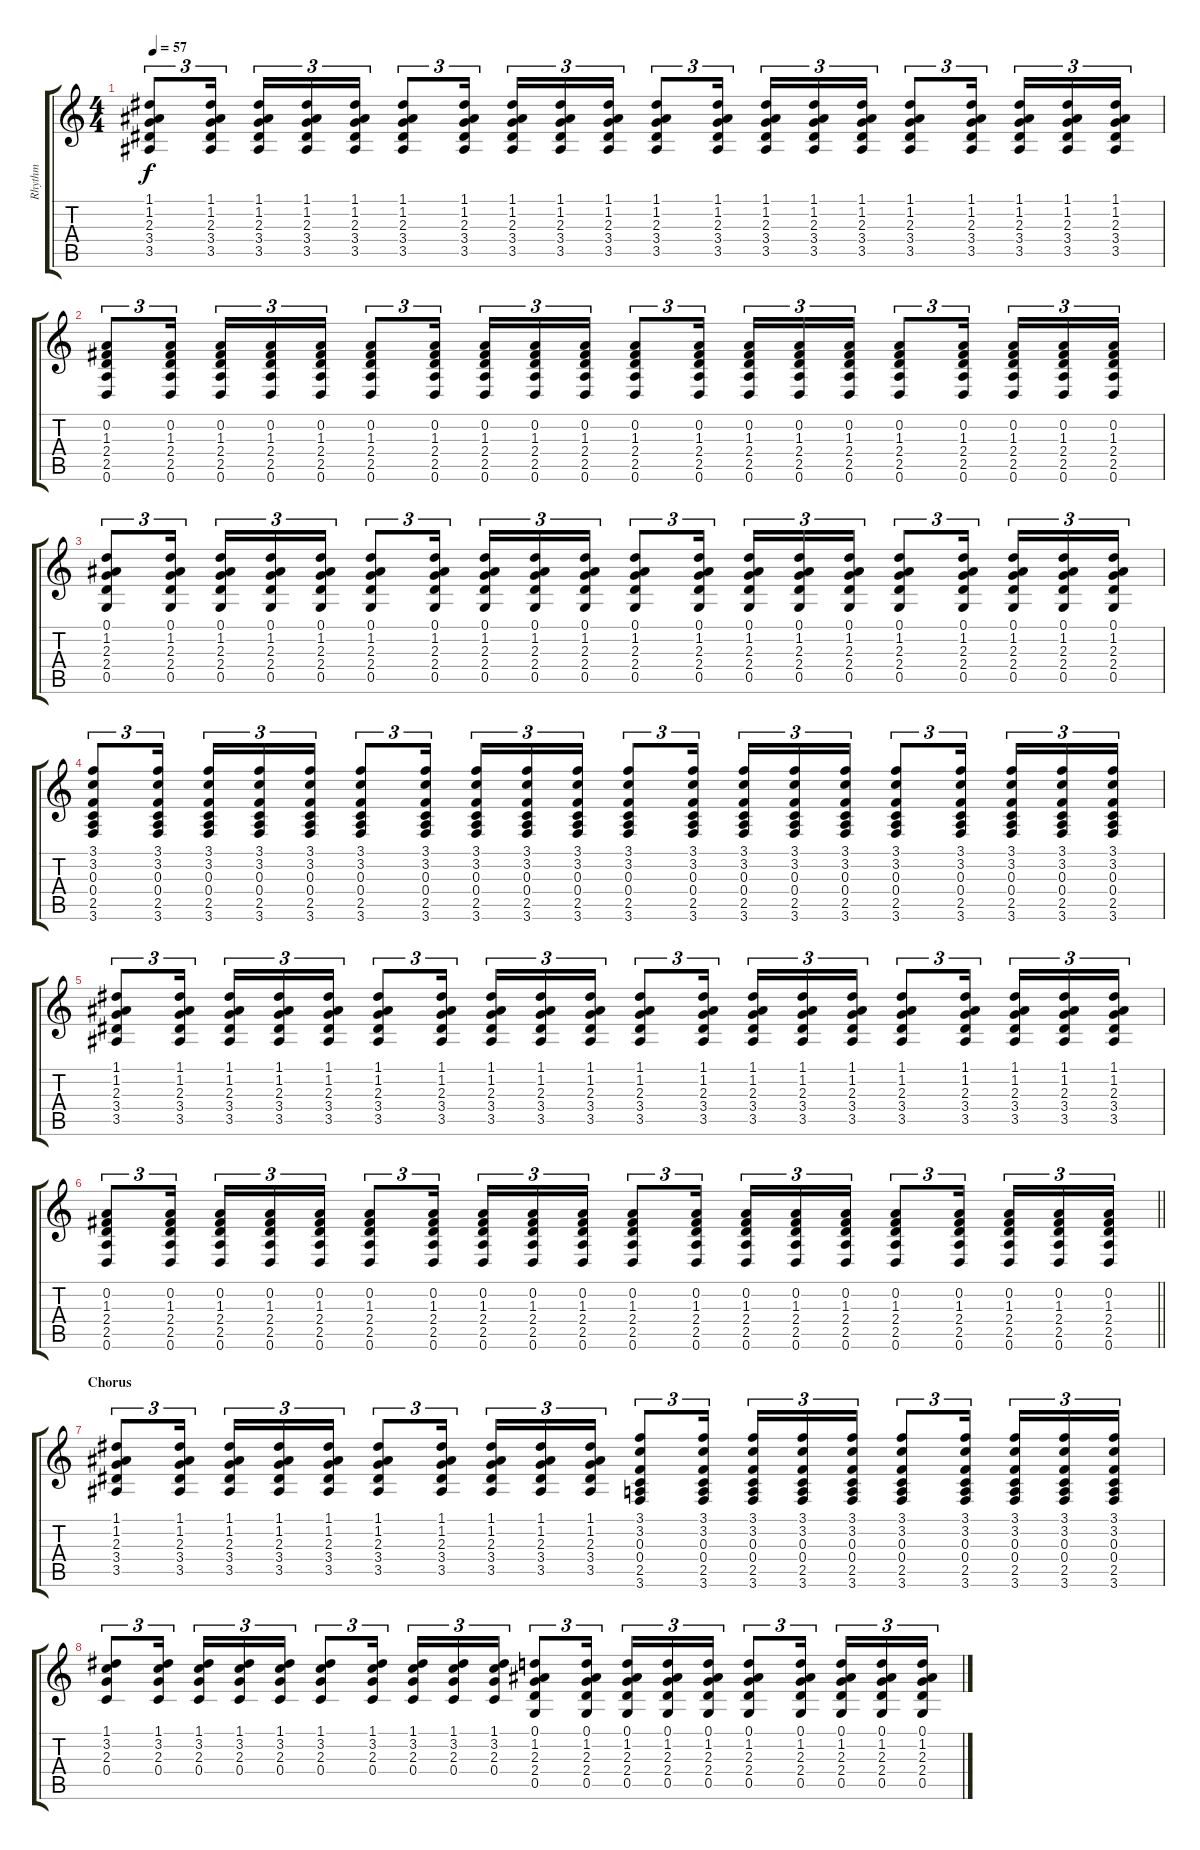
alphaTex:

\track ("Rhythm" "Rhythm") {instrument acousticguitarnylon}
\staff {score tabs}
\tuning (D4 A3 F3 C3 G2 D2) {hide}
\ts (4 4)
\tempo 57
\clef g2
\ks c
(1.1 1.2 2.3 3.4 3.5).8{tu (3 2) dy f} (1.1 1.2 2.3 3.4 3.5).16{tu (3 2) beam splitsecondary} (1.1 1.2 2.3 3.4 3.5).16{tu (3 2)} (1.1 1.2 2.3 3.4 3.5).16{tu (3 2)} (1.1 1.2 2.3 3.4 3.5).16{tu (3 2)} (1.1 1.2 2.3 3.4 3.5).8{tu (3 2)} (1.1 1.2 2.3 3.4 3.5).16{tu (3 2) beam splitsecondary} (1.1 1.2 2.3 3.4 3.5).16{tu (3 2)} (1.1 1.2 2.3 3.4 3.5).16{tu (3 2)} (1.1 1.2 2.3 3.4 3.5).16{tu (3 2)} (1.1 1.2 2.3 3.4 3.5).8{tu (3 2)} (1.1 1.2 2.3 3.4 3.5).16{tu (3 2) beam splitsecondary} (1.1 1.2 2.3 3.4 3.5).16{tu (3 2)} (1.1 1.2 2.3 3.4 3.5).16{tu (3 2)} (1.1 1.2 2.3 3.4 3.5).16{tu (3 2)} (1.1 1.2 2.3 3.4 3.5).8{tu (3 2)} (1.1 1.2 2.3 3.4 3.5).16{tu (3 2) beam splitsecondary} (1.1 1.2 2.3 3.4 3.5).16{tu (3 2)} (1.1 1.2 2.3 3.4 3.5).16{tu (3 2)} (1.1 1.2 2.3 3.4 3.5).16{tu (3 2)} |
(0.2 1.3 2.4 2.5 0.6).8{tu (3 2)} (0.2 1.3 2.4 2.5 0.6).16{tu (3 2) beam splitsecondary} (0.2 1.3 2.4 2.5 0.6).16{tu (3 2)} (0.2 1.3 2.4 2.5 0.6).16{tu (3 2)} (0.2 1.3 2.4 2.5 0.6).16{tu (3 2)} (0.2 1.3 2.4 2.5 0.6).8{tu (3 2)} (0.2 1.3 2.4 2.5 0.6).16{tu (3 2) beam splitsecondary} (0.2 1.3 2.4 2.5 0.6).16{tu (3 2)} (0.2 1.3 2.4 2.5 0.6).16{tu (3 2)} (0.2 1.3 2.4 2.5 0.6).16{tu (3 2)} (0.2 1.3 2.4 2.5 0.6).8{tu (3 2)} (0.2 1.3 2.4 2.5 0.6).16{tu (3 2) beam splitsecondary} (0.2 1.3 2.4 2.5 0.6).16{tu (3 2)} (0.2 1.3 2.4 2.5 0.6).16{tu (3 2)} (0.2 1.3 2.4 2.5 0.6).16{tu (3 2)} (0.2 1.3 2.4 2.5 0.6).8{tu (3 2)} (0.2 1.3 2.4 2.5 0.6).16{tu (3 2) beam splitsecondary} (0.2 1.3 2.4 2.5 0.6).16{tu (3 2)} (0.2 1.3 2.4 2.5 0.6).16{tu (3 2)} (0.2 1.3 2.4 2.5 0.6).16{tu (3 2)} |
(0.1 1.2 2.3 2.4 0.5).8{tu (3 2)} (0.1 1.2 2.3 2.4 0.5).16{tu (3 2) beam splitsecondary} (0.1 1.2 2.3 2.4 0.5).16{tu (3 2)} (0.1 1.2 2.3 2.4 0.5).16{tu (3 2)} (0.1 1.2 2.3 2.4 0.5).16{tu (3 2)} (0.1 1.2 2.3 2.4 0.5).8{tu (3 2)} (0.1 1.2 2.3 2.4 0.5).16{tu (3 2) beam splitsecondary} (0.1 1.2 2.3 2.4 0.5).16{tu (3 2)} (0.1 1.2 2.3 2.4 0.5).16{tu (3 2)} (0.1 1.2 2.3 2.4 0.5).16{tu (3 2)} (0.1 1.2 2.3 2.4 0.5).8{tu (3 2)} (0.1 1.2 2.3 2.4 0.5).16{tu (3 2) beam splitsecondary} (0.1 1.2 2.3 2.4 0.5).16{tu (3 2)} (0.1 1.2 2.3 2.4 0.5).16{tu (3 2)} (0.1 1.2 2.3 2.4 0.5).16{tu (3 2)} (0.1 1.2 2.3 2.4 0.5).8{tu (3 2)} (0.1 1.2 2.3 2.4 0.5).16{tu (3 2) beam splitsecondary} (0.1 1.2 2.3 2.4 0.5).16{tu (3 2)} (0.1 1.2 2.3 2.4 0.5).16{tu (3 2)} (0.1 1.2 2.3 2.4 0.5).16{tu (3 2)} |
(3.1 3.2 0.3 0.4 2.5 3.6).8{tu (3 2)} (3.1 3.2 0.3 0.4 2.5 3.6).16{tu (3 2) beam splitsecondary} (3.1 3.2 0.3 0.4 2.5 3.6).16{tu (3 2)} (3.1 3.2 0.3 0.4 2.5 3.6).16{tu (3 2)} (3.1 3.2 0.3 0.4 2.5 3.6).16{tu (3 2)} (3.1 3.2 0.3 0.4 2.5 3.6).8{tu (3 2)} (3.1 3.2 0.3 0.4 2.5 3.6).16{tu (3 2) beam splitsecondary} (3.1 3.2 0.3 0.4 2.5 3.6).16{tu (3 2)} (3.1 3.2 0.3 0.4 2.5 3.6).16{tu (3 2)} (3.1 3.2 0.3 0.4 2.5 3.6).16{tu (3 2)} (3.1 3.2 0.3 0.4 2.5 3.6).8{tu (3 2)} (3.1 3.2 0.3 0.4 2.5 3.6).16{tu (3 2) beam splitsecondary} (3.1 3.2 0.3 0.4 2.5 3.6).16{tu (3 2)} (3.1 3.2 0.3 0.4 2.5 3.6).16{tu (3 2)} (3.1 3.2 0.3 0.4 2.5 3.6).16{tu (3 2)} (3.1 3.2 0.3 0.4 2.5 3.6).8{tu (3 2)} (3.1 3.2 0.3 0.4 2.5 3.6).16{tu (3 2) beam splitsecondary} (3.1 3.2 0.3 0.4 2.5 3.6).16{tu (3 2)} (3.1 3.2 0.3 0.4 2.5 3.6).16{tu (3 2)} (3.1 3.2 0.3 0.4 2.5 3.6).16{tu (3 2)} |
(1.1 1.2 2.3 3.4 3.5).8{tu (3 2)} (1.1 1.2 2.3 3.4 3.5).16{tu (3 2) beam splitsecondary} (1.1 1.2 2.3 3.4 3.5).16{tu (3 2)} (1.1 1.2 2.3 3.4 3.5).16{tu (3 2)} (1.1 1.2 2.3 3.4 3.5).16{tu (3 2)} (1.1 1.2 2.3 3.4 3.5).8{tu (3 2)} (1.1 1.2 2.3 3.4 3.5).16{tu (3 2) beam splitsecondary} (1.1 1.2 2.3 3.4 3.5).16{tu (3 2)} (1.1 1.2 2.3 3.4 3.5).16{tu (3 2)} (1.1 1.2 2.3 3.4 3.5).16{tu (3 2)} (1.1 1.2 2.3 3.4 3.5).8{tu (3 2)} (1.1 1.2 2.3 3.4 3.5).16{tu (3 2) beam splitsecondary} (1.1 1.2 2.3 3.4 3.5).16{tu (3 2)} (1.1 1.2 2.3 3.4 3.5).16{tu (3 2)} (1.1 1.2 2.3 3.4 3.5).16{tu (3 2)} (1.1 1.2 2.3 3.4 3.5).8{tu (3 2)} (1.1 1.2 2.3 3.4 3.5).16{tu (3 2) beam splitsecondary} (1.1 1.2 2.3 3.4 3.5).16{tu (3 2)} (1.1 1.2 2.3 3.4 3.5).16{tu (3 2)} (1.1 1.2 2.3 3.4 3.5).16{tu (3 2)} |
\barLineRight lightlight
(0.2 1.3 2.4 2.5 0.6).8{tu (3 2)} (0.2 1.3 2.4 2.5 0.6).16{tu (3 2) beam splitsecondary} (0.2 1.3 2.4 2.5 0.6).16{tu (3 2)} (0.2 1.3 2.4 2.5 0.6).16{tu (3 2)} (0.2 1.3 2.4 2.5 0.6).16{tu (3 2)} (0.2 1.3 2.4 2.5 0.6).8{tu (3 2)} (0.2 1.3 2.4 2.5 0.6).16{tu (3 2) beam splitsecondary} (0.2 1.3 2.4 2.5 0.6).16{tu (3 2)} (0.2 1.3 2.4 2.5 0.6).16{tu (3 2)} (0.2 1.3 2.4 2.5 0.6).16{tu (3 2)} (0.2 1.3 2.4 2.5 0.6).8{tu (3 2)} (0.2 1.3 2.4 2.5 0.6).16{tu (3 2) beam splitsecondary} (0.2 1.3 2.4 2.5 0.6).16{tu (3 2)} (0.2 1.3 2.4 2.5 0.6).16{tu (3 2)} (0.2 1.3 2.4 2.5 0.6).16{tu (3 2)} (0.2 1.3 2.4 2.5 0.6).8{tu (3 2)} (0.2 1.3 2.4 2.5 0.6).16{tu (3 2) beam splitsecondary} (0.2 1.3 2.4 2.5 0.6).16{tu (3 2)} (0.2 1.3 2.4 2.5 0.6).16{tu (3 2)} (0.2 1.3 2.4 2.5 0.6).16{tu (3 2)} |
\section ("" "Chorus")
(1.1 1.2 2.3 3.4 3.5).8{tu (3 2)} (1.1 1.2 2.3 3.4 3.5).16{tu (3 2) beam splitsecondary} (1.1 1.2 2.3 3.4 3.5).16{tu (3 2)} (1.1 1.2 2.3 3.4 3.5).16{tu (3 2)} (1.1 1.2 2.3 3.4 3.5).16{tu (3 2)} (1.1 1.2 2.3 3.4 3.5).8{tu (3 2)} (1.1 1.2 2.3 3.4 3.5).16{tu (3 2) beam splitsecondary} (1.1 1.2 2.3 3.4 3.5).16{tu (3 2)} (1.1 1.2 2.3 3.4 3.5).16{tu (3 2)} (1.1 1.2 2.3 3.4 3.5).16{tu (3 2)} (3.1 3.2 0.3 0.4 2.5 3.6).8{tu (3 2)} (3.1 3.2 0.3 0.4 2.5 3.6).16{tu (3 2) beam splitsecondary} (3.1 3.2 0.3 0.4 2.5 3.6).16{tu (3 2)} (3.1 3.2 0.3 0.4 2.5 3.6).16{tu (3 2)} (3.1 3.2 0.3 0.4 2.5 3.6).16{tu (3 2)} (3.1 3.2 0.3 0.4 2.5 3.6).8{tu (3 2)} (3.1 3.2 0.3 0.4 2.5 3.6).16{tu (3 2) beam splitsecondary} (3.1 3.2 0.3 0.4 2.5 3.6).16{tu (3 2)} (3.1 3.2 0.3 0.4 2.5 3.6).16{tu (3 2)} (3.1 3.2 0.3 0.4 2.5 3.6).16{tu (3 2)} |
(1.1 3.2 2.3 0.4).8{tu (3 2)} (1.1 3.2 2.3 0.4).16{tu (3 2) beam splitsecondary} (1.1 3.2 2.3 0.4).16{tu (3 2)} (1.1 3.2 2.3 0.4).16{tu (3 2)} (1.1 3.2 2.3 0.4).16{tu (3 2)} (1.1 3.2 2.3 0.4).8{tu (3 2)} (1.1 3.2 2.3 0.4).16{tu (3 2) beam splitsecondary} (1.1 3.2 2.3 0.4).16{tu (3 2)} (1.1 3.2 2.3 0.4).16{tu (3 2)} (1.1 3.2 2.3 0.4).16{tu (3 2)} (0.1 1.2 2.3 2.4 0.5).8{tu (3 2)} (0.1 1.2 2.3 2.4 0.5).16{tu (3 2) beam splitsecondary} (0.1 1.2 2.3 2.4 0.5).16{tu (3 2)} (0.1 1.2 2.3 2.4 0.5).16{tu (3 2)} (0.1 1.2 2.3 2.4 0.5).16{tu (3 2)} (0.1 1.2 2.3 2.4 0.5).8{tu (3 2)} (0.1 1.2 2.3 2.4 0.5).16{tu (3 2) beam splitsecondary} (0.1 1.2 2.3 2.4 0.5).16{tu (3 2)} (0.1 1.2 2.3 2.4 0.5).16{tu (3 2)} (0.1 1.2 2.3 2.4 0.5).16{tu (3 2)}
